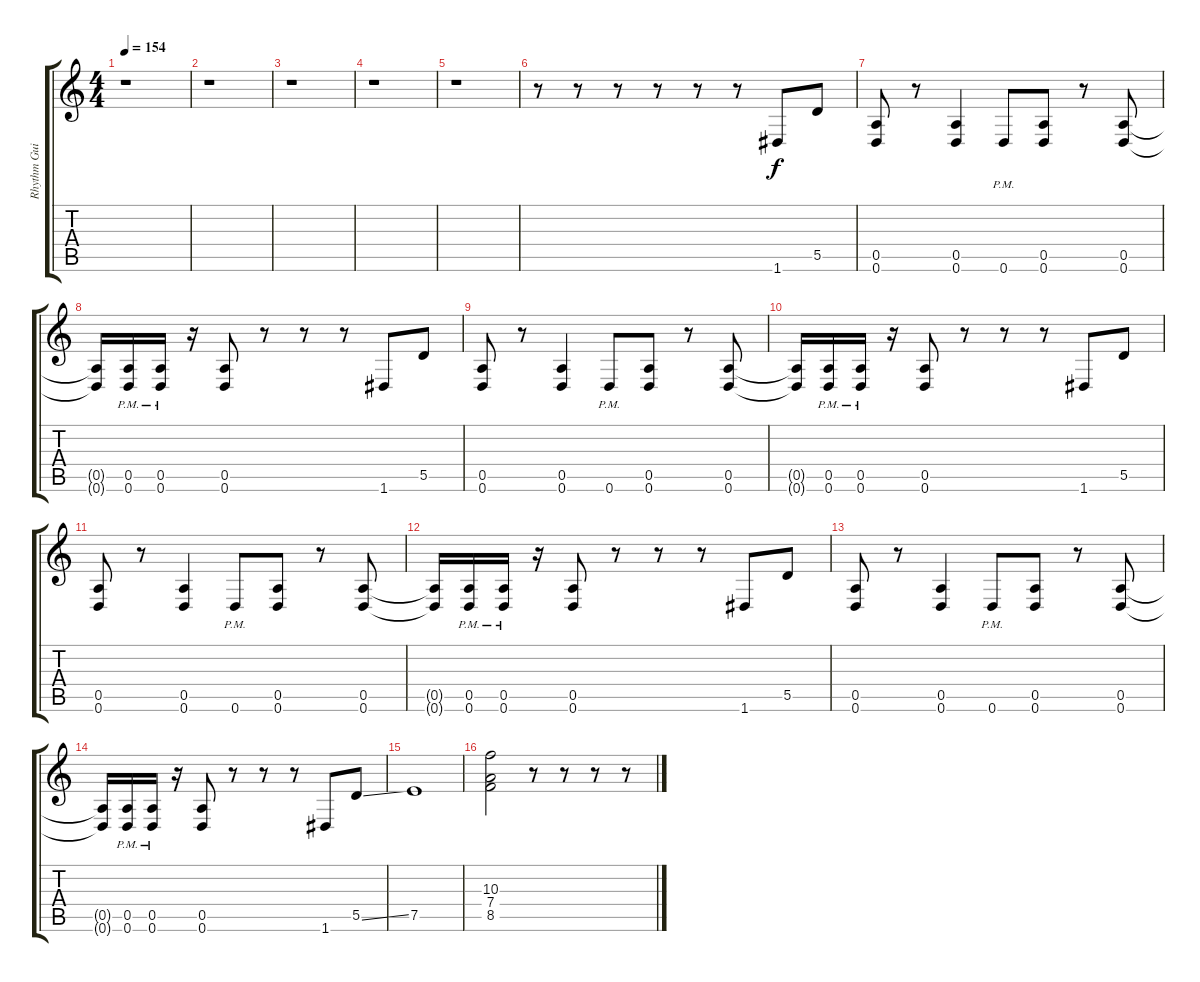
\track ("Rhythm Guitar 2" "Rhythm Gui") {instrument distortionguitar}
\staff {score tabs}
\tuning (E4 B3 G3 D3 A2 D2) {hide}
\ts (4 4)
\tempo 154
\clef g2
\ks c
r.1{dy f} |
r.1 |
r.1 |
r.1 |
r.1 |
r.8 r.8 r.8 r.8 r.8 r.8 1.6.8 5.5.8 |
(0.5 0.6).8 r.8 (0.5 0.6).4 0.6{pm}.8 (0.5 0.6).8 r.8 (0.5 0.6).8 |
(0.5{t} 0.6{t}).16 (0.5{pm} 0.6{pm}).16 (0.5{pm} 0.6{pm}).16 r.16 (0.5 0.6).8 r.8 r.8 r.8 1.6.8 5.5.8 |
(0.5 0.6).8 r.8 (0.5 0.6).4 0.6{pm}.8 (0.5 0.6).8 r.8 (0.5 0.6).8 |
(0.5{t} 0.6{t}).16 (0.5{pm} 0.6{pm}).16 (0.5{pm} 0.6{pm}).16 r.16 (0.5 0.6).8 r.8 r.8 r.8 1.6.8 5.5.8 |
(0.5 0.6).8 r.8 (0.5 0.6).4 0.6{pm}.8 (0.5 0.6).8 r.8 (0.5 0.6).8 |
(0.5{t} 0.6{t}).16 (0.5{pm} 0.6{pm}).16 (0.5{pm} 0.6{pm}).16 r.16 (0.5 0.6).8 r.8 r.8 r.8 1.6.8 5.5.8 |
(0.5 0.6).8 r.8 (0.5 0.6).4 0.6{pm}.8 (0.5 0.6).8 r.8 (0.5 0.6).8 |
(0.5{t} 0.6{t}).16 (0.5{pm} 0.6{pm}).16 (0.5{pm} 0.6{pm}).16 r.16 (0.5 0.6).8 r.8 r.8 r.8 1.6.8 5.5{ss}.8 |
7.5.1 |
(10.3 7.4 8.5).2 r.8 r.8 r.8 r.8
